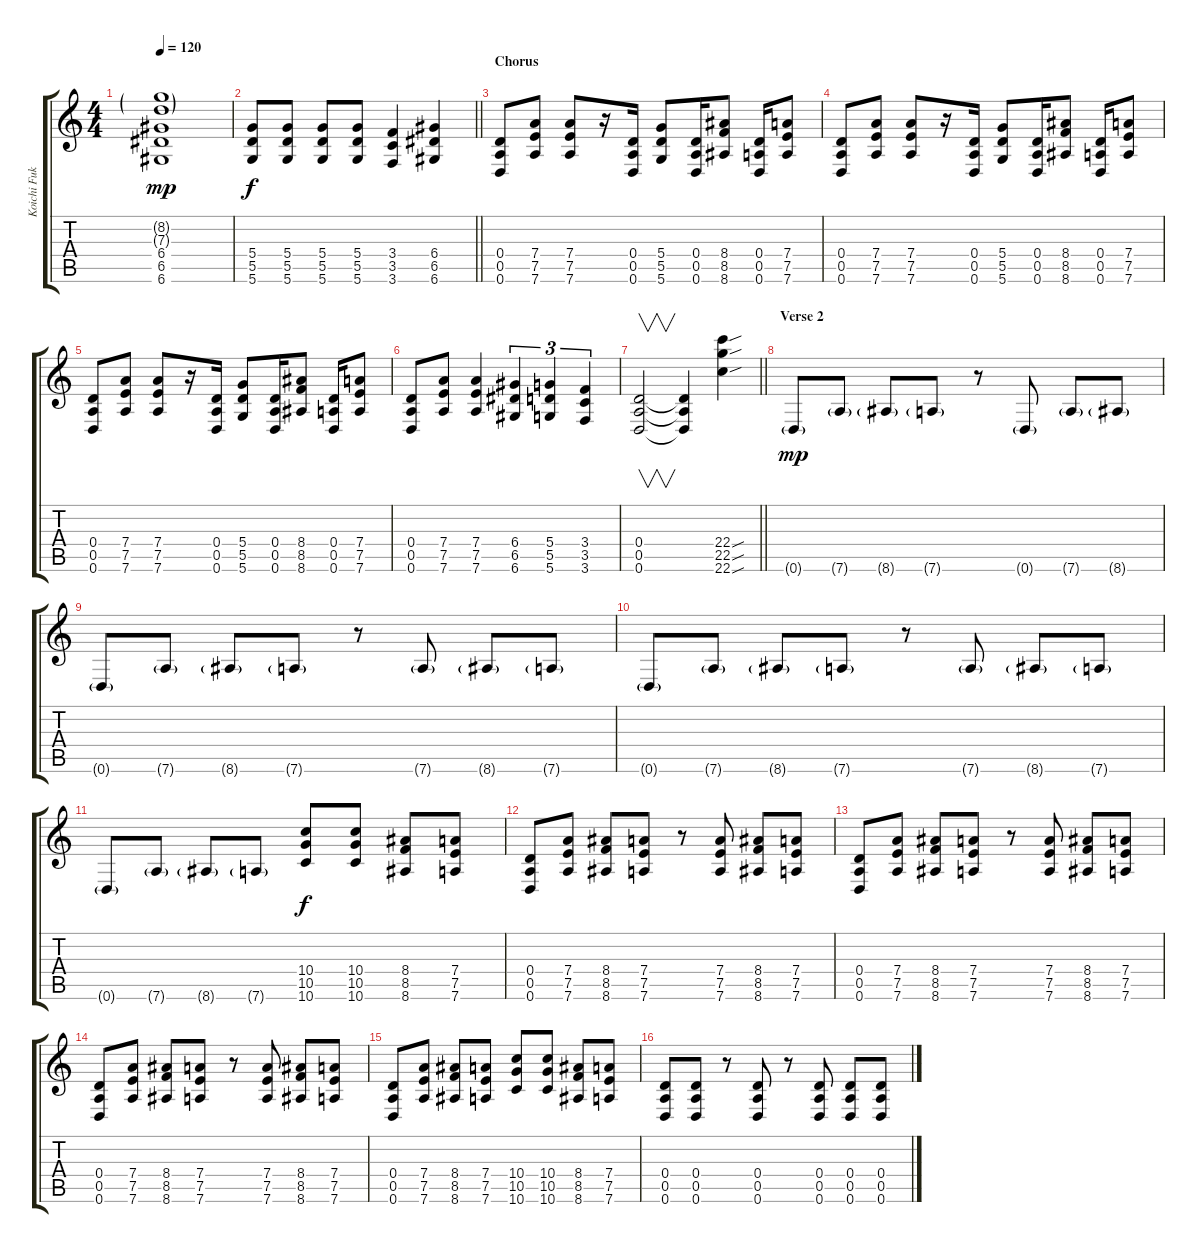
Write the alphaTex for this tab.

\track ("Koichi Fukuda" "Koichi Fuk") {instrument distortionguitar}
\staff {score tabs}
\tuning (E4 B3 G3 D3 A2 D2) {hide}
\ts (4 4)
\tempo 120
\clef g2
\ks c
(8.2{g} 7.3{g} 6.4 6.5 6.6).1{dy mp} |
\barLineRight lightlight
(5.4 5.5 5.6).8{dy f} (5.4 5.5 5.6).8 (5.4 5.5 5.6).8 (5.4 5.5 5.6).8 (3.4 3.5 3.6).4 (6.4 6.5 6.6).4 |
\section ("" "Chorus")
(0.4 0.5 0.6).8 (7.4 7.5 7.6).8 (7.4 7.5 7.6).8 r.16 (0.4 0.5 0.6).16 (5.4 5.5 5.6).8 (0.4 0.5 0.6).16 (8.4 8.5 8.6).8 (0.4 0.5 0.6).16 (7.4 7.5 7.6).8 |
(0.4 0.5 0.6).8 (7.4 7.5 7.6).8 (7.4 7.5 7.6).8 r.16 (0.4 0.5 0.6).16 (5.4 5.5 5.6).8 (0.4 0.5 0.6).16 (8.4 8.5 8.6).8 (0.4 0.5 0.6).16 (7.4 7.5 7.6).8 |
(0.4 0.5 0.6).8 (7.4 7.5 7.6).8 (7.4 7.5 7.6).8 r.16 (0.4 0.5 0.6).16 (5.4 5.5 5.6).8 (0.4 0.5 0.6).16 (8.4 8.5 8.6).8 (0.4 0.5 0.6).16 (7.4 7.5 7.6).8 |
(0.4 0.5 0.6).8 (7.4 7.5 7.6).8 (7.4 7.5 7.6).4 (6.4 6.5 6.6).4{tu (3 2)} (5.4 5.5 5.6).4{tu (3 2)} (3.4 3.5 3.6).4{tu (3 2)} |
\barLineRight lightlight
(0.4 0.5 0.6).2{v} (0.4{t} 0.5{t} 0.6{t}).4 (22.4{sou} 22.5{sou} 22.6{sou}).4 |
\section ("" "Verse 2")
0.6{g}.8{dy mp} 7.6{g}.8 8.6{g}.8 7.6{g}.8 r.8 0.6{g}.8 7.6{g}.8 8.6{g}.8 |
0.6{g}.8 7.6{g}.8 8.6{g}.8 7.6{g}.8 r.8 7.6{g}.8 8.6{g}.8 7.6{g}.8 |
0.6{g}.8 7.6{g}.8 8.6{g}.8 7.6{g}.8 r.8 7.6{g}.8 8.6{g}.8 7.6{g}.8 |
0.6{g}.8 7.6{g}.8 8.6{g}.8 7.6{g}.8 (10.4 10.5 10.6).8{dy f} (10.4 10.5 10.6).8 (8.4 8.5 8.6).8 (7.4 7.5 7.6).8 |
(0.4 0.5 0.6).8 (7.4 7.5 7.6).8 (8.4 8.5 8.6).8 (7.4 7.5 7.6).8 r.8 (7.4 7.5 7.6).8 (8.4 8.5 8.6).8 (7.4 7.5 7.6).8 |
(0.4 0.5 0.6).8 (7.4 7.5 7.6).8 (8.4 8.5 8.6).8 (7.4 7.5 7.6).8 r.8 (7.4 7.5 7.6).8 (8.4 8.5 8.6).8 (7.4 7.5 7.6).8 |
(0.4 0.5 0.6).8 (7.4 7.5 7.6).8 (8.4 8.5 8.6).8 (7.4 7.5 7.6).8 r.8 (7.4 7.5 7.6).8 (8.4 8.5 8.6).8 (7.4 7.5 7.6).8 |
(0.4 0.5 0.6).8 (7.4 7.5 7.6).8 (8.4 8.5 8.6).8 (7.4 7.5 7.6).8 (10.4 10.5 10.6).8 (10.4 10.5 10.6).8 (8.4 8.5 8.6).8 (7.4 7.5 7.6).8 |
(0.4 0.5 0.6).8 (0.4 0.5 0.6).8 r.8 (0.4 0.5 0.6).8 r.8 (0.4 0.5 0.6).8 (0.4 0.5 0.6).8 (0.4 0.5 0.6).8
